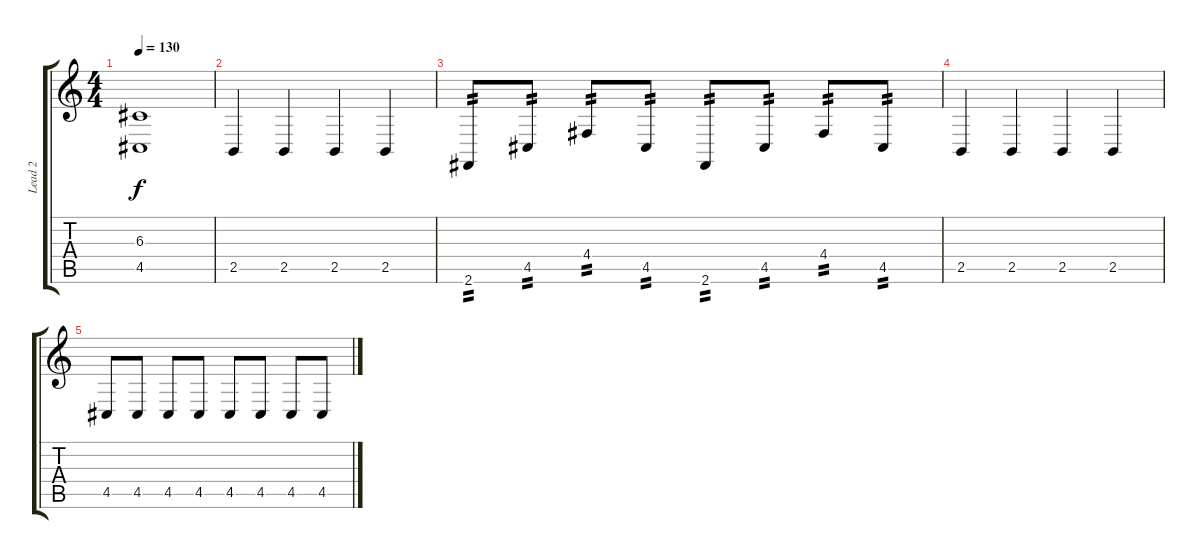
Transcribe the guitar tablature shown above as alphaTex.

\track ("Lead 2" "Lead 2") {instrument lead1square}
\staff {score tabs}
\tuning (E4 B3 G3 D3 A2 E2) {hide}
\ts (4 4)
\tempo 130
\clef g2
\ks c
(6.3 4.5).1{dy f} |
2.5.4 2.5.4 2.5.4 2.5.4 |
2.6.8{tp 2} 4.5.8{tp 2} 4.4.8{tp 2} 4.5.8{tp 2} 2.6.8{tp 2} 4.5.8{tp 2} 4.4.8{tp 2} 4.5.8{tp 2} |
2.5.4 2.5.4 2.5.4 2.5.4 |
4.5.8 4.5.8 4.5.8 4.5.8 4.5.8 4.5.8 4.5.8 4.5.8
